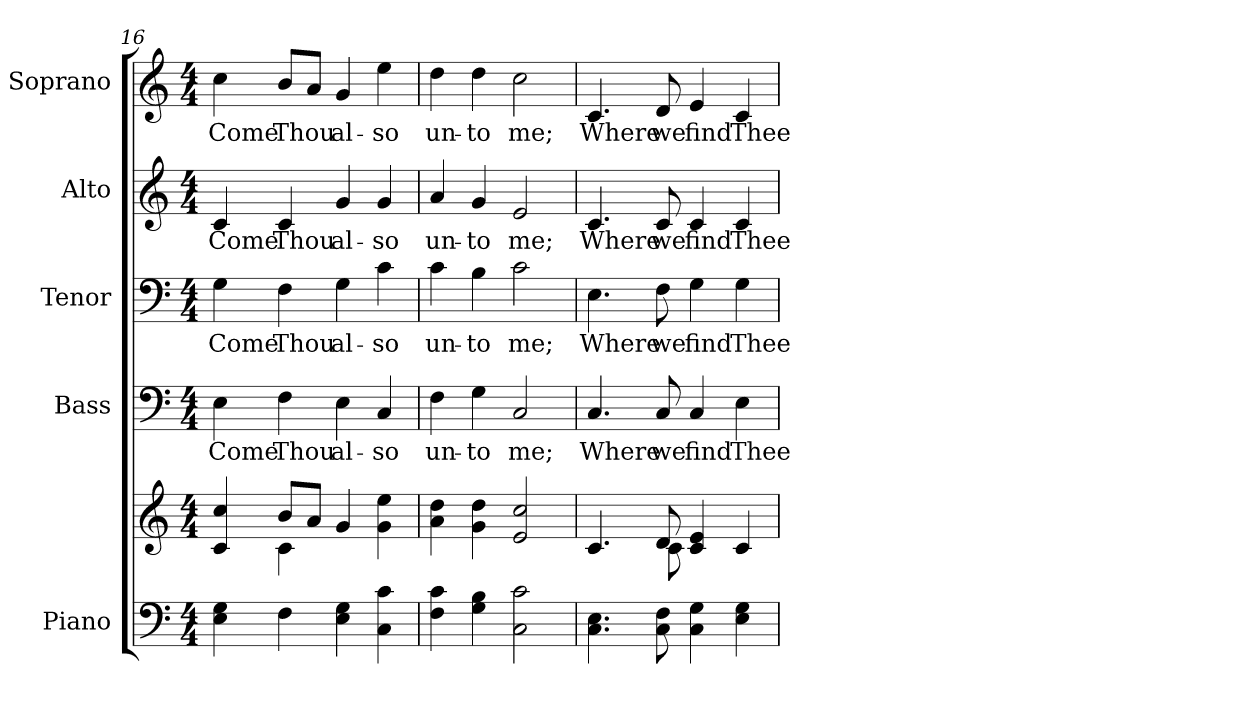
**kern	**kern	**kern	**text	**kern	**text	**kern	**text	**kern	**text
*part5	*part5	*part4	*part4	*part3	*part3	*part2	*part2	*part1	*part1
*staff6	*staff5	*staff4	*staff4	*staff3	*staff3	*staff2	*staff2	*staff1	*staff1
*I"Piano	*	*I"Bass	*	*I"Tenor	*	*I"Alto	*	*I"Soprano	*
*I'Pno.	*	*I'B.	*	*I'T.	*	*I'A.	*	*I'S.	*
*clefF4	*clefG2	*clefF4	*	*clefF4	*	*clefG2	*	*clefG2	*
*k[]	*k[]	*k[]	*	*k[]	*	*k[]	*	*k[]	*
*C:	*C:	*C:	*	*C:	*	*C:	*	*C:	*
*M4/4	*M4/4	*M4/4	*	*M4/4	*	*M4/4	*	*M4/4	*
=16	=16	=16	=16	=16	=16	=16	=16	=16	=16
*	*^	*	*	*	*	*	*	*	*
!	!	!	!	!LO:LY:b:color=#000000	!	!	!	!	!	!
!	!	!	!	!	!	!LO:LY:b:color=#000000	!	!	!	!
!	!	!	!	!	!	!	!	!LO:LY:b:color=#000000	!	!
!	!	!	!	!	!	!	!	!	!	!LO:LY:b:color=#000000
4Ei\ 4Gi	4ci/ 4cci	4ryy	4Ei\	Come	4Gi\	Come	4ci/	Come	4cci\	Come
!	!	!	!	!LO:LY:b:color=#000000	!	!	!	!	!	!
!	!	!	!	!	!	!LO:LY:b:color=#000000	!	!	!	!
!	!	!	!	!	!	!	!	!LO:LY:b:color=#000000	!	!
!	!	!	!	!	!	!	!	!	!	!LO:LY:b:color=#000000
4Fi\	8bi/L	4ci\	4Fi\	Thou	4Fi\	Thou	4ci/	Thou	8bi/L	Thou
.	8ai/J	.	.	.	.	.	.	.	8ai/J	.
!	!	!	!	!LO:LY:b:color=#000000	!	!	!	!	!	!
!	!	!	!	!	!	!LO:LY:b:color=#000000	!	!	!	!
!	!	!	!	!	!	!	!	!LO:LY:b:color=#000000	!	!
!	!	!	!	!	!	!	!	!	!	!LO:LY:b:color=#000000
4Ei\ 4Gi	4gi/	2ryy	4Ei\	al-	4Gi\	al-	4gi/	al-	4gi/	al-
!	!	!	!	!LO:LY:b:color=#000000	!	!	!	!	!	!
!	!	!	!	!	!	!LO:LY:b:color=#000000	!	!	!	!
!	!	!	!	!	!	!	!	!LO:LY:b:color=#000000	!	!
!	!	!	!	!	!	!	!	!	!	!LO:LY:b:color=#000000
4Ci\ 4ci	4gi\ 4eei	.	4Ci/	-so	4ci\	-so	4gi/	-so	4eei\	-so
*	*v	*v	*	*	*	*	*	*	*	*
!!LO:PB:g=z
=17	=17	=17	=17	=17	=17	=17	=17	=17	=17
!	!	!	!LO:LY:b:color=#000000	!	!	!	!	!	!
!	!	!	!	!	!LO:LY:b:color=#000000	!	!	!	!
!	!	!	!	!	!	!	!LO:LY:b:color=#000000	!	!
!	!	!	!	!	!	!	!	!	!LO:LY:b:color=#000000
4Fi\ 4ci	4ai\ 4ddi	4Fi\	un-	4ci\	un-	4ai/	un-	4ddi\	un-
!	!	!	!LO:LY:b:color=#000000	!	!	!	!	!	!
!	!	!	!	!	!LO:LY:b:color=#000000	!	!	!	!
!	!	!	!	!	!	!	!LO:LY:b:color=#000000	!	!
!	!	!	!	!	!	!	!	!	!LO:LY:b:color=#000000
4Gi\ 4Bi	4gi\ 4ddi	4Gi\	-to	4Bi\	-to	4gi/	-to	4ddi\	-to
!	!	!	!LO:LY:b:color=#000000	!	!	!	!	!	!
!	!	!	!	!	!LO:LY:b:color=#000000	!	!	!	!
!	!	!	!	!	!	!	!LO:LY:b:color=#000000	!	!
!	!	!	!	!	!	!	!	!	!LO:LY:b:color=#000000
2Ci\ 2ci	2ei/ 2cci	2Ci/	me;	2ci\	me;	2ei/	me;	2cci\	me;
=18	=18	=18	=18	=18	=18	=18	=18	=18	=18
*	*^	*	*	*	*	*	*	*	*
!	!	!	!	!LO:LY:b:color=#000000	!	!	!	!	!	!
!	!	!	!	!	!	!LO:LY:b:color=#000000	!	!	!	!
!	!	!	!	!	!	!	!	!LO:LY:b:color=#000000	!	!
!	!	!	!	!	!	!	!	!	!	!LO:LY:b:color=#000000
4.Ci\ 4.Ei	4.ci/	4ryy	4.Ci/	Where	4.Ei\	Where	4.ci/	Where	4.ci/	Where
.	.	8ryy	.	.	.	.	.	.	.	.
!	!	!	!	!LO:LY:b:color=#000000	!	!	!	!	!	!
!	!	!	!	!	!	!LO:LY:b:color=#000000	!	!	!	!
!	!	!	!	!	!	!	!	!LO:LY:b:color=#000000	!	!
!	!	!	!	!	!	!	!	!	!	!LO:LY:b:color=#000000
8Ci\ 8Fi	8di/	8ci\	8Ci/	we	8Fi\	we	8ci/	we	8di/	we
!	!	!	!	!LO:LY:b:color=#000000	!	!	!	!	!	!
!	!	!	!	!	!	!LO:LY:b:color=#000000	!	!	!	!
!	!	!	!	!	!	!	!	!LO:LY:b:color=#000000	!	!
!	!	!	!	!	!	!	!	!	!	!LO:LY:b:color=#000000
4Ci\ 4Gi	4ci/ 4ei	2ryy	4Ci/	find	4Gi\	find	4ci/	find	4ei/	find
!	!	!	!	!LO:LY:b:color=#000000	!	!	!	!	!	!
!	!	!	!	!	!	!LO:LY:b:color=#000000	!	!	!	!
!	!	!	!	!	!	!	!	!LO:LY:b:color=#000000	!	!
!	!	!	!	!	!	!	!	!	!	!LO:LY:b:color=#000000
4Ei\ 4Gi	4ci/	.	4Ei\	Thee	4Gi\	Thee	4ci/	Thee	4ci/	Thee
*	*v	*v	*	*	*	*	*	*	*	*
=	=	=	=	=	=	=	=	=	=
*-	*-	*-	*-	*-	*-	*-	*-	*-	*-
